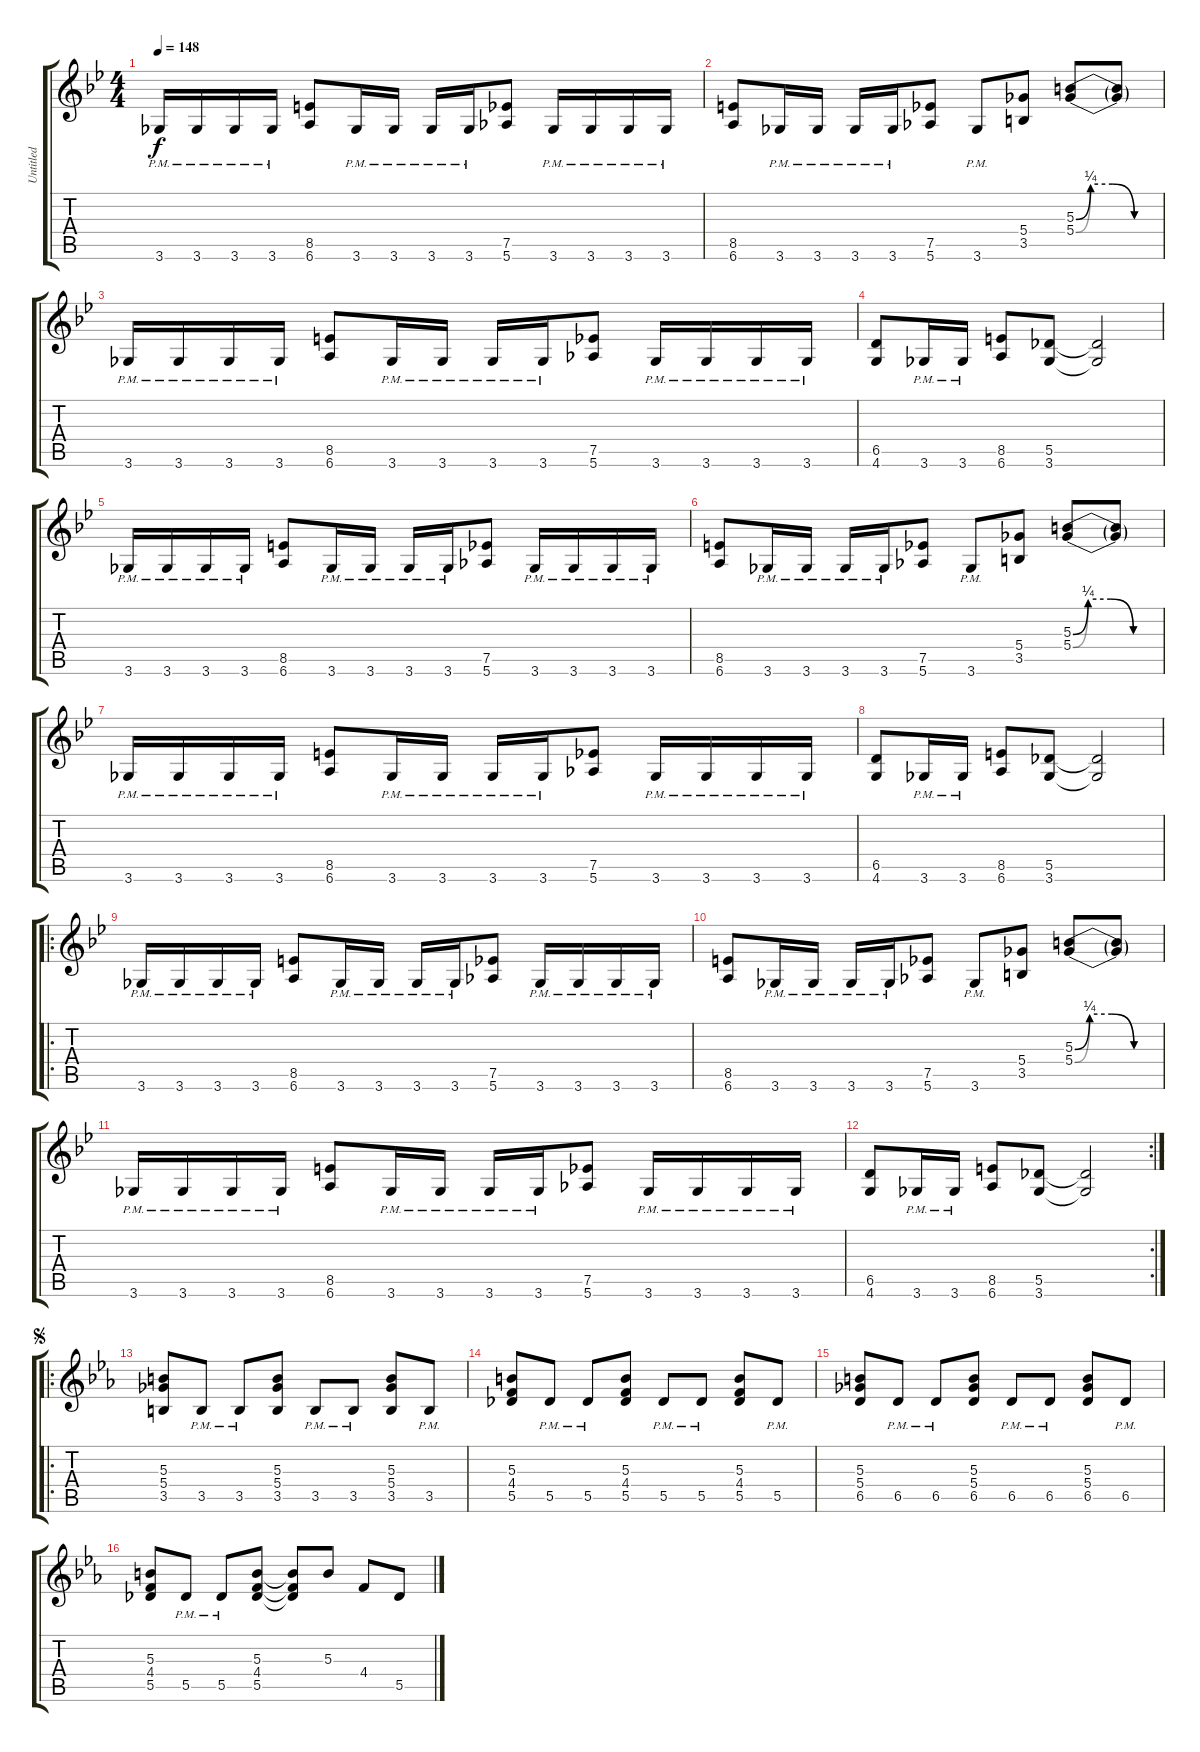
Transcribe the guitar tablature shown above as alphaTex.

\track ("Untitled" "Untitled") {instrument distortionguitar}
\staff {score tabs}
\tuning (Eb4 Bb3 Gb3 Db3 Ab2 Eb2) {hide}
\ts (4 4)
\tempo 148
\clef g2
\ks bb
3.6{pm}.16{dy f instrument distortionguitar} 3.6{pm}.16 3.6{pm}.16 3.6{pm}.16 (8.5 6.6).8 3.6{pm}.16 3.6{pm}.16 3.6{pm}.16 3.6{pm}.16 (7.5 5.6).8 3.6{pm}.16 3.6{pm}.16 3.6{pm}.16 3.6{pm}.16 |
(8.5 6.6).8 3.6{pm}.16 3.6{pm}.16 3.6{pm}.16 3.6{pm}.16 (7.5 5.6).8 3.6{pm}.8 (5.4 3.5).8 (5.3{be (custom 0 0 10 1 25 1 40 0 60 0)} 5.4{be (custom 0 0 10 1 25 1 40 0 60 0)}).8 (5.3{t} 5.4{t}).8 |
3.6{pm}.16 3.6{pm}.16 3.6{pm}.16 3.6{pm}.16 (8.5 6.6).8 3.6{pm}.16 3.6{pm}.16 3.6{pm}.16 3.6{pm}.16 (7.5 5.6).8 3.6{pm}.16 3.6{pm}.16 3.6{pm}.16 3.6{pm}.16 |
(6.5 4.6).8 3.6{pm}.16 3.6{pm}.16 (8.5 6.6).8 (5.5 3.6).8 (5.5{t} 3.6{t}).2 |
3.6{pm}.16 3.6{pm}.16 3.6{pm}.16 3.6{pm}.16 (8.5 6.6).8 3.6{pm}.16 3.6{pm}.16 3.6{pm}.16 3.6{pm}.16 (7.5 5.6).8 3.6{pm}.16 3.6{pm}.16 3.6{pm}.16 3.6{pm}.16 |
(8.5 6.6).8 3.6{pm}.16 3.6{pm}.16 3.6{pm}.16 3.6{pm}.16 (7.5 5.6).8 3.6{pm}.8 (5.4 3.5).8 (5.3{be (custom 0 0 10 1 25 1 40 0 60 0)} 5.4{be (custom 0 0 10 1 25 1 40 0 60 0)}).8 (5.3{t} 5.4{t}).8 |
3.6{pm}.16 3.6{pm}.16 3.6{pm}.16 3.6{pm}.16 (8.5 6.6).8 3.6{pm}.16 3.6{pm}.16 3.6{pm}.16 3.6{pm}.16 (7.5 5.6).8 3.6{pm}.16 3.6{pm}.16 3.6{pm}.16 3.6{pm}.16 |
(6.5 4.6).8 3.6{pm}.16 3.6{pm}.16 (8.5 6.6).8 (5.5 3.6).8 (5.5{t} 3.6{t}).2 |
\ro
3.6{pm}.16 3.6{pm}.16 3.6{pm}.16 3.6{pm}.16 (8.5 6.6).8 3.6{pm}.16 3.6{pm}.16 3.6{pm}.16 3.6{pm}.16 (7.5 5.6).8 3.6{pm}.16 3.6{pm}.16 3.6{pm}.16 3.6{pm}.16 |
(8.5 6.6).8 3.6{pm}.16 3.6{pm}.16 3.6{pm}.16 3.6{pm}.16 (7.5 5.6).8 3.6{pm}.8 (5.4 3.5).8 (5.3{be (custom 0 0 10 1 25 1 40 0 60 0)} 5.4{be (custom 0 0 10 1 25 1 40 0 60 0)}).8 (5.3{t} 5.4{t}).8 |
3.6{pm}.16 3.6{pm}.16 3.6{pm}.16 3.6{pm}.16 (8.5 6.6).8 3.6{pm}.16 3.6{pm}.16 3.6{pm}.16 3.6{pm}.16 (7.5 5.6).8 3.6{pm}.16 3.6{pm}.16 3.6{pm}.16 3.6{pm}.16 |
\rc 2
(6.5 4.6).8 3.6{pm}.16 3.6{pm}.16 (8.5 6.6).8 (5.5 3.6).8 (5.5{t} 3.6{t}).2 |
\ro
\jump segno
\ks eb
(5.3 5.4 3.5).8 3.5{pm}.8 3.5{pm}.8 (5.3 5.4 3.5).8 3.5{pm}.8 3.5{pm}.8 (5.3 5.4 3.5).8 3.5{pm}.8 |
(5.3 4.4 5.5).8 5.5{pm}.8 5.5{pm}.8 (5.3 4.4 5.5).8 5.5{pm}.8 5.5{pm}.8 (5.3 4.4 5.5).8 5.5{pm}.8 |
(5.3 5.4 6.5).8 6.5{pm}.8 6.5{pm}.8 (5.3 5.4 6.5).8 6.5{pm}.8 6.5{pm}.8 (5.3 5.4 6.5).8 6.5{pm}.8 |
(5.3 4.4 5.5).8 5.5{pm}.8 5.5{pm}.8 (5.3 4.4 5.5).8 (5.3{t} 4.4{t} 5.5{t}).8 5.3.8 4.4.8 5.5.8
